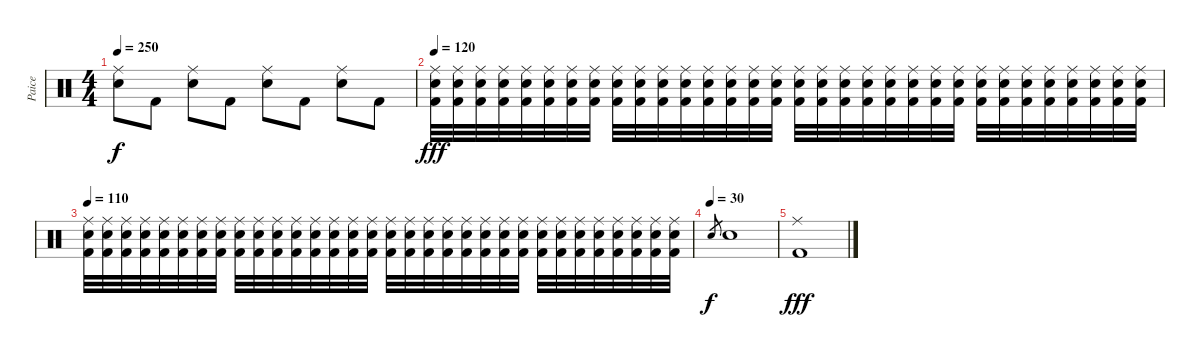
\track ("Paice" "Paice") {instrument percussion}
\staff {score}
\articulation defaults
\ts (4 4)
\tempo 250
\clef neutral
\ks c
("Ride (middle)" "Snare (hit) 2").8{dy f} "Kick (hit) 2".8 ("Ride (middle)" "Snare (hit) 2").8 "Kick (hit) 2".8 ("Ride (middle)" "Snare (hit) 2").8 "Kick (hit) 2".8 ("Ride (middle)" "Snare (hit) 2").8 "Kick (hit) 2".8 |
\tempo 120
("Ride (middle)" "Snare (hit) 2" "Kick (hit) 2").32{dy fff volume 10} ("Ride (middle)" "Snare (hit) 2" "Kick (hit) 2").32 ("Ride (middle)" "Snare (hit) 2" "Kick (hit) 2").32 ("Ride (middle)" "Snare (hit) 2" "Kick (hit) 2").32 ("Ride (middle)" "Snare (hit) 2" "Kick (hit) 2").32 ("Ride (middle)" "Snare (hit) 2" "Kick (hit) 2").32 ("Ride (middle)" "Snare (hit) 2" "Kick (hit) 2").32 ("Ride (middle)" "Snare (hit) 2" "Kick (hit) 2").32 ("Ride (middle)" "Snare (hit) 2" "Kick (hit) 2").32 ("Ride (middle)" "Snare (hit) 2" "Kick (hit) 2").32 ("Ride (middle)" "Snare (hit) 2" "Kick (hit) 2").32 ("Ride (middle)" "Snare (hit) 2" "Kick (hit) 2").32 ("Ride (middle)" "Snare (hit) 2" "Kick (hit) 2").32 ("Ride (middle)" "Snare (hit) 2" "Kick (hit) 2").32 ("Ride (middle)" "Snare (hit) 2" "Kick (hit) 2").32 ("Ride (middle)" "Snare (hit) 2" "Kick (hit) 2").32 ("Ride (middle)" "Snare (hit) 2" "Kick (hit) 2").32 ("Ride (middle)" "Snare (hit) 2" "Kick (hit) 2").32 ("Ride (middle)" "Snare (hit) 2" "Kick (hit) 2").32 ("Ride (middle)" "Snare (hit) 2" "Kick (hit) 2").32 ("Ride (middle)" "Snare (hit) 2" "Kick (hit) 2").32 ("Ride (middle)" "Snare (hit) 2" "Kick (hit) 2").32 ("Ride (middle)" "Snare (hit) 2" "Kick (hit) 2").32 ("Ride (middle)" "Snare (hit) 2" "Kick (hit) 2").32 ("Ride (middle)" "Snare (hit) 2" "Kick (hit) 2").32 ("Ride (middle)" "Snare (hit) 2" "Kick (hit) 2").32 ("Ride (middle)" "Snare (hit) 2" "Kick (hit) 2").32 ("Ride (middle)" "Snare (hit) 2" "Kick (hit) 2").32 ("Ride (middle)" "Snare (hit) 2" "Kick (hit) 2").32 ("Ride (middle)" "Snare (hit) 2" "Kick (hit) 2").32 ("Ride (middle)" "Snare (hit) 2" "Kick (hit) 2").32 ("Ride (middle)" "Snare (hit) 2" "Kick (hit) 2").32 |
\tempo 110
("Ride (middle)" "Snare (hit) 2" "Kick (hit) 2").32 ("Ride (middle)" "Snare (hit) 2" "Kick (hit) 2").32 ("Ride (middle)" "Snare (hit) 2" "Kick (hit) 2").32 ("Ride (middle)" "Snare (hit) 2" "Kick (hit) 2").32 ("Ride (middle)" "Snare (hit) 2" "Kick (hit) 2").32 ("Ride (middle)" "Snare (hit) 2" "Kick (hit) 2").32 ("Ride (middle)" "Snare (hit) 2" "Kick (hit) 2").32 ("Ride (middle)" "Snare (hit) 2" "Kick (hit) 2").32 ("Ride (middle)" "Snare (hit) 2" "Kick (hit) 2").32 ("Ride (middle)" "Snare (hit) 2" "Kick (hit) 2").32 ("Ride (middle)" "Snare (hit) 2" "Kick (hit) 2").32 ("Ride (middle)" "Snare (hit) 2" "Kick (hit) 2").32 ("Ride (middle)" "Snare (hit) 2" "Kick (hit) 2").32 ("Ride (middle)" "Snare (hit) 2" "Kick (hit) 2").32 ("Ride (middle)" "Snare (hit) 2" "Kick (hit) 2").32 ("Ride (middle)" "Snare (hit) 2" "Kick (hit) 2").32 ("Ride (middle)" "Snare (hit) 2" "Kick (hit) 2").32 ("Ride (middle)" "Snare (hit) 2" "Kick (hit) 2").32 ("Ride (middle)" "Snare (hit) 2" "Kick (hit) 2").32 ("Ride (middle)" "Snare (hit) 2" "Kick (hit) 2").32 ("Ride (middle)" "Snare (hit) 2" "Kick (hit) 2").32 ("Ride (middle)" "Snare (hit) 2" "Kick (hit) 2").32 ("Ride (middle)" "Snare (hit) 2" "Kick (hit) 2").32 ("Ride (middle)" "Snare (hit) 2" "Kick (hit) 2").32 ("Ride (middle)" "Snare (hit) 2" "Kick (hit) 2").32 ("Ride (middle)" "Snare (hit) 2" "Kick (hit) 2").32 ("Ride (middle)" "Snare (hit) 2" "Kick (hit) 2").32 ("Ride (middle)" "Snare (hit) 2" "Kick (hit) 2").32 ("Ride (middle)" "Snare (hit) 2" "Kick (hit) 2").32 ("Ride (middle)" "Snare (hit) 2" "Kick (hit) 2").32 ("Ride (middle)" "Snare (hit) 2" "Kick (hit) 2").32 ("Ride (middle)" "Snare (hit) 2" "Kick (hit) 2").32 |
\tempo (30)
"Snare (hit) 2".8{gr dy f} "Snare (hit) 2".1 |
("Ride (middle)" "Kick (hit) 2").1{dy fff}
